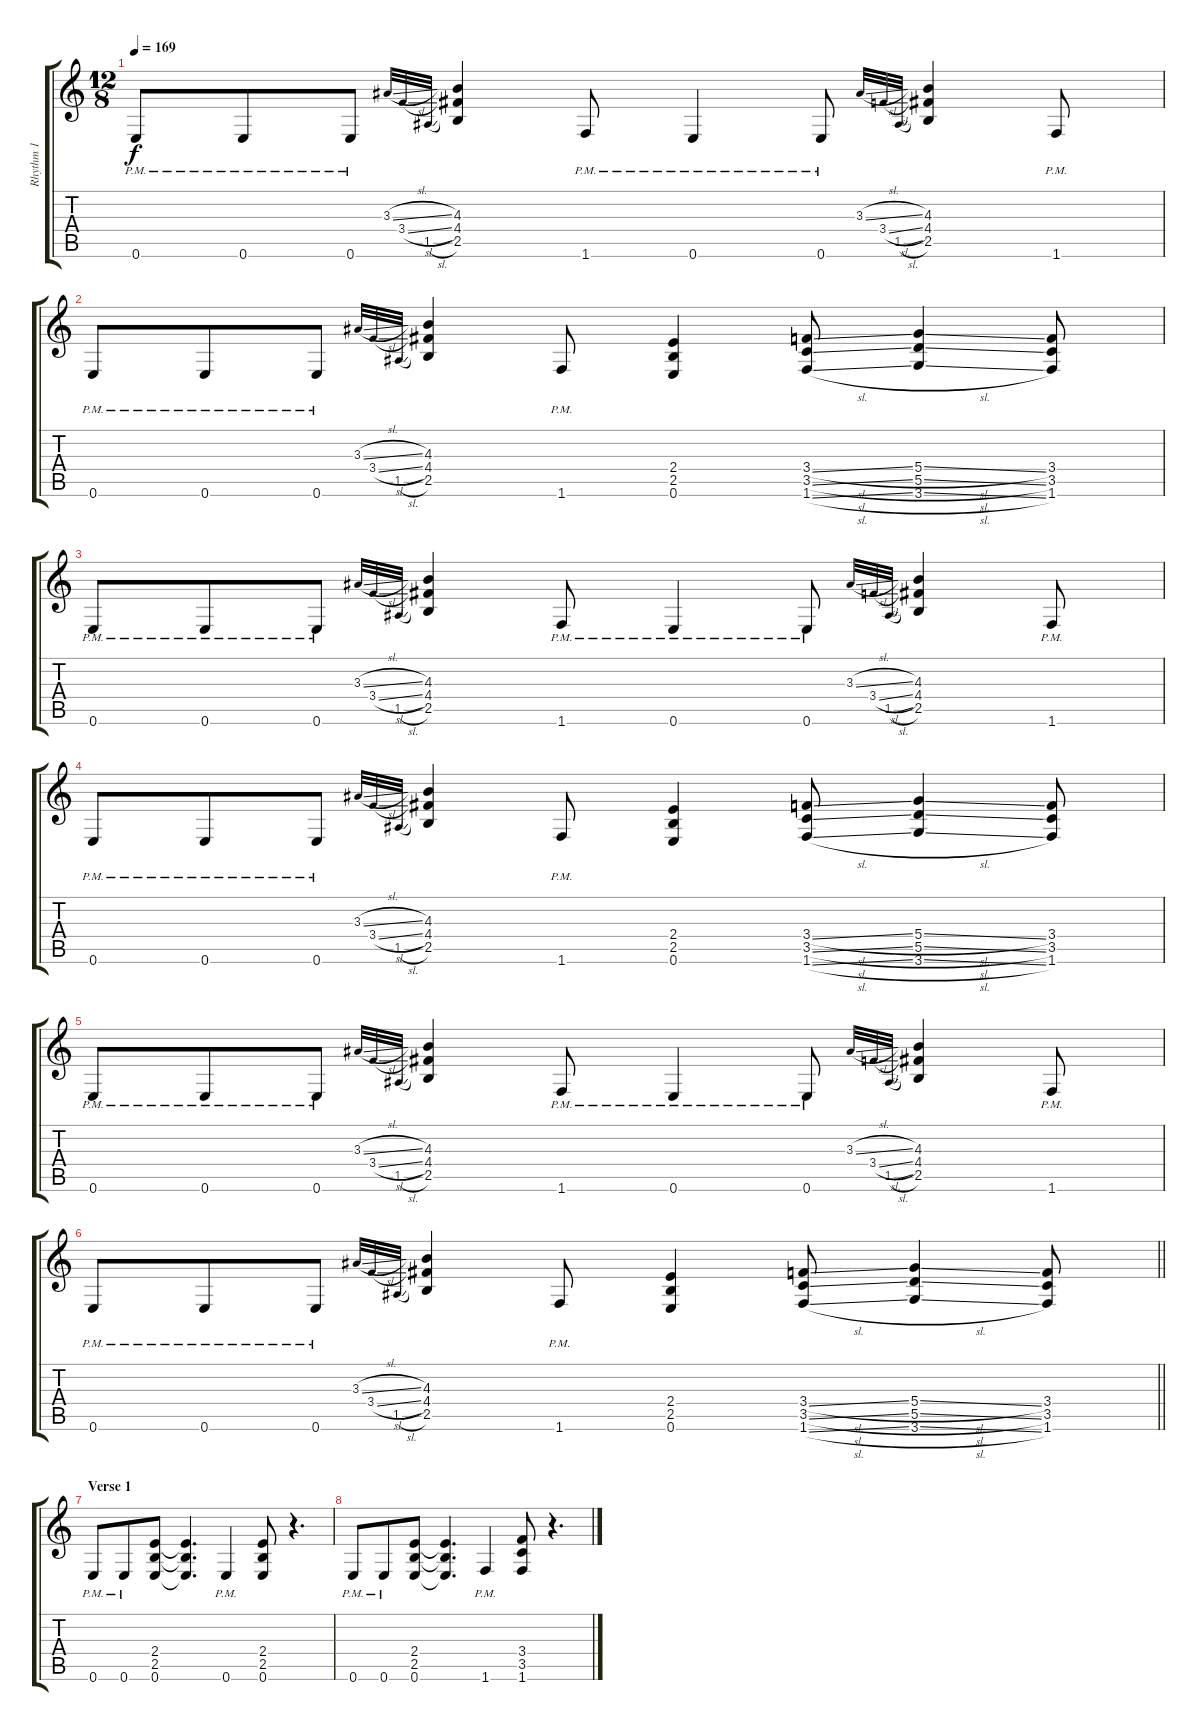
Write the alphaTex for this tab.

\track ("Rhythm 1" "Rhythm 1") {instrument distortionguitar}
\staff {score tabs}
\tuning (E4 B3 G3 D3 A2 E2) {hide}
\ts (12 8)
\tempo 169
\clef g2
\ks c
0.6{pm}.8{dy f} 0.6{pm}.8 0.6{pm}.8 3.3{sl}.32{gr onbeat} 3.4{sl}.32{gr onbeat} 1.5{sl}.32{gr onbeat} (4.3 4.4 2.5).4 1.6{pm}.8 0.6{pm}.4 0.6{pm}.8 3.3{sl}.32{gr onbeat} 3.4{sl}.32{gr onbeat} 1.5{sl}.32{gr onbeat} (4.3 4.4 2.5).4 1.6{pm}.8 |
0.6{pm}.8 0.6{pm}.8 0.6{pm}.8 3.3{sl}.32{gr onbeat} 3.4{sl}.32{gr onbeat} 1.5{sl}.32{gr onbeat} (4.3 4.4 2.5).4 1.6{pm}.8 (2.4 2.5 0.6).4 (3.4{sl} 3.5{sl} 1.6{sl}).8 (5.4{sl} 5.5{sl} 3.6{sl}).4 (3.4 3.5 1.6).8 |
0.6{pm}.8 0.6{pm}.8 0.6{pm}.8 3.3{sl}.32{gr onbeat} 3.4{sl}.32{gr onbeat} 1.5{sl}.32{gr onbeat} (4.3 4.4 2.5).4 1.6{pm}.8 0.6{pm}.4 0.6{pm}.8 3.3{sl}.32{gr onbeat} 3.4{sl}.32{gr onbeat} 1.5{sl}.32{gr onbeat} (4.3 4.4 2.5).4 1.6{pm}.8 |
0.6{pm}.8 0.6{pm}.8 0.6{pm}.8 3.3{sl}.32{gr onbeat} 3.4{sl}.32{gr onbeat} 1.5{sl}.32{gr onbeat} (4.3 4.4 2.5).4 1.6{pm}.8 (2.4 2.5 0.6).4 (3.4{sl} 3.5{sl} 1.6{sl}).8 (5.4{sl} 5.5{sl} 3.6{sl}).4 (3.4 3.5 1.6).8 |
0.6{pm}.8 0.6{pm}.8 0.6{pm}.8 3.3{sl}.32{gr onbeat} 3.4{sl}.32{gr onbeat} 1.5{sl}.32{gr onbeat} (4.3 4.4 2.5).4 1.6{pm}.8 0.6{pm}.4 0.6{pm}.8 3.3{sl}.32{gr onbeat} 3.4{sl}.32{gr onbeat} 1.5{sl}.32{gr onbeat} (4.3 4.4 2.5).4 1.6{pm}.8 |
\barLineRight lightlight
0.6{pm}.8 0.6{pm}.8 0.6{pm}.8 3.3{sl}.32{gr onbeat} 3.4{sl}.32{gr onbeat} 1.5{sl}.32{gr onbeat} (4.3 4.4 2.5).4 1.6{pm}.8 (2.4 2.5 0.6).4 (3.4{sl} 3.5{sl} 1.6{sl}).8 (5.4{sl} 5.5{sl} 3.6{sl}).4 (3.4 3.5 1.6).8 |
\section ("" "Verse 1")
0.6{pm}.8 0.6{pm}.8 (2.4 2.5 0.6).8 (2.4{t} 2.5{t} 0.6{t}).4{d} 0.6{pm}.4 (2.4 2.5 0.6).8 r.4{d} |
0.6{pm}.8 0.6{pm}.8 (2.4 2.5 0.6).8 (2.4{t} 2.5{t} 0.6{t}).4{d} 1.6{pm}.4 (3.4 3.5 1.6).8 r.4{d}
